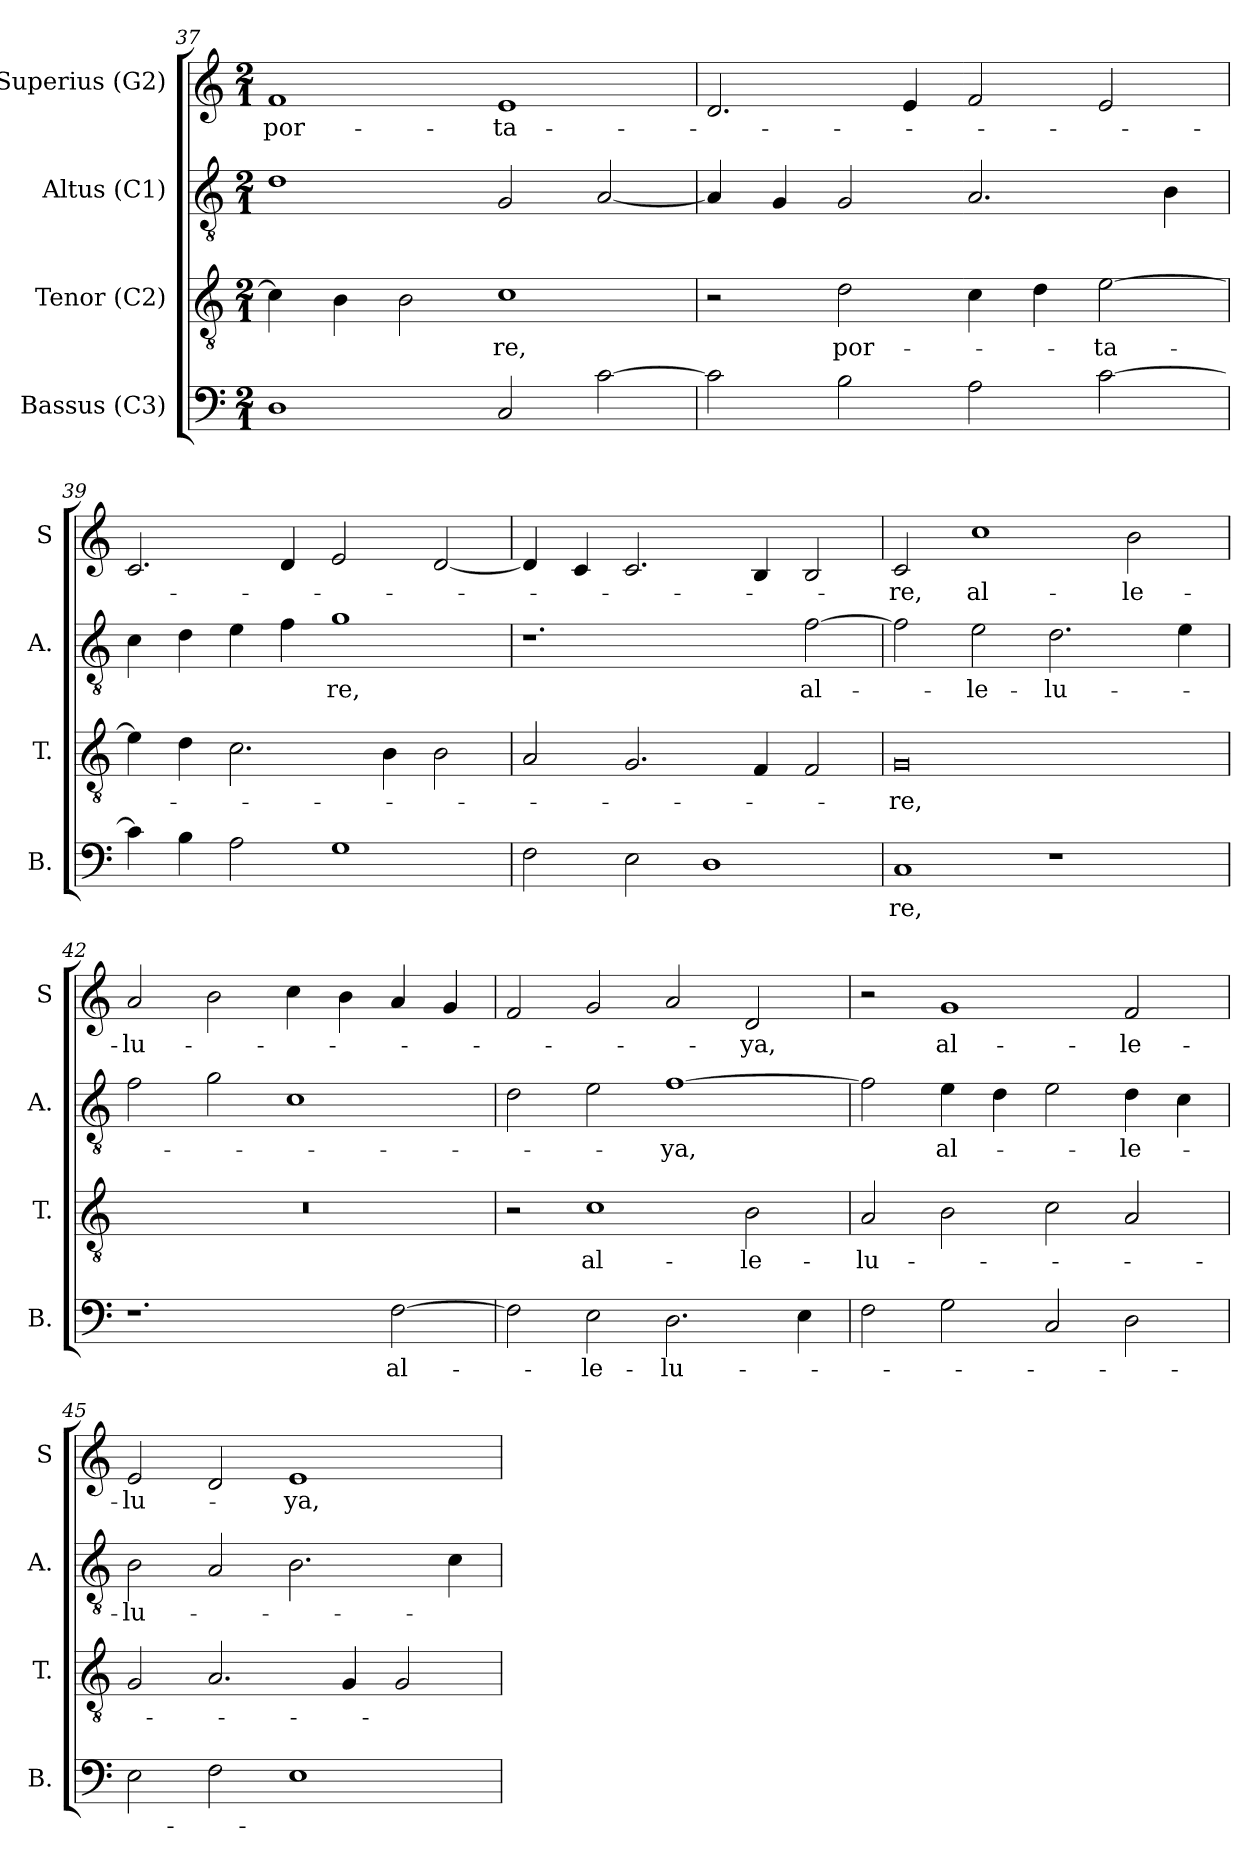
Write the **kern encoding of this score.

**kern	**text	**kern	**text	**kern	**text	**kern	**text
*part4	*part4	*part3	*part3	*part2	*part2	*part1	*part1
*staff4	*staff4	*staff3	*staff3	*staff2	*staff2	*staff1	*staff1
*I"Bassus (C3)	*	*I"Tenor (C2)	*	*I"Altus (C1)	*	*I"Superius (G2)	*
*I'B.	*	*I'T.	*	*I'A.	*	*I'S	*
*clefF4	*	*clefGv2	*	*clefGv2	*	*clefG2	*
*	*	*ITrd7c12	*	*ITrd7c12	*	*	*
*k[]	*	*k[]	*	*k[]	*	*k[]	*
*C:	*	*C:	*	*C:	*	*C:	*
*M2/1	*	*M2/1	*	*M2/1	*	*M2/1	*
=37	=37	=37	=37	=37	=37	=37	=37
!	!	!	!	!	!	!	!LO:LY:b
1D	.	4C\]	.	1D	.	1f	por-
.	.	4BB\	.	.	.	.	.
.	.	2BB\	.	.	.	.	.
!	!	!	!LO:LY:b	!	!	!	!LO:LY:b
2C/	.	1C	-re,	2GG/	.	1e	-ta-
[>2c\	.	.	.	[<2AA/	.	.	.
=38	=38	=38	=38	=38	=38	=38	=38
2c\]	.	2r	.	4AA/]	.	2.d/	.
.	.	.	.	4GG/	.	.	.
!	!	!	!LO:LY:b	!	!	!	!
2B\	.	2D\	por-	2GG/	.	.	.
.	.	.	.	.	.	4e/	.
2A\	.	4C\	.	2.AA/	.	2f/	.
.	.	4D\	.	.	.	.	.
!	!	!	!LO:LY:b	!	!	!	!
[>2c\	.	[>2E\	-ta-	.	.	2e/	.
.	.	.	.	4BB\	.	.	.
=39	=39	=39	=39	=39	=39	=39	=39
4c\]	.	4E\]	.	4C\	.	2.c/	.
4B\	.	4D\	.	4D\	.	.	.
2A\	.	2.C\	.	4E\	.	.	.
.	.	.	.	4F\	.	4d/	.
!	!	!	!	!	!LO:LY:b	!	!
1G	.	.	.	1G	-re,	2e/	.
.	.	4BB\	.	.	.	.	.
.	.	2BB\	.	.	.	[<2d/	.
=40	=40	=40	=40	=40	=40	=40	=40
2F\	.	2AA/	.	1.r	.	4d/]	.
.	.	.	.	.	.	4c/	.
2E\	.	2.GG/	.	.	.	2.c/	.
1D	.	.	.	.	.	.	.
.	.	4FF/	.	.	.	4B/	.
!	!	!	!	!	!LO:LY:b	!	!
.	.	2FF/	.	[>2F\	al-	2B/	.
!!LO:LB:g=z
=41	=41	=41	=41	=41	=41	=41	=41
!	!LO:LY:b	!	!LO:LY:b	!	!	!	!LO:LY:b
1C	-re,	0GG	-re,	2F\]	.	2c/	-re,
!	!	!	!	!	!LO:LY:b	!	!LO:LY:b
.	.	.	.	2E\	-le-	1cc	al-
!	!	!	!	!	!LO:LY:b	!	!
1r	.	.	.	2.D\	-lu-	.	.
!	!	!	!	!	!	!	!LO:LY:b
.	.	.	.	.	.	2b\	-le-
.	.	.	.	4E\	.	.	.
=42	=42	=42	=42	=42	=42	=42	=42
!	!	!LO:N:vis=1	!	!	!	!	!LO:LY:b
1.r	.	0r	.	2F\	.	2a/	-lu-
.	.	.	.	2G\	.	2b\	.
.	.	.	.	1C	.	4cc\	.
.	.	.	.	.	.	4b\	.
!	!LO:LY:b	!	!	!	!	!	!
[>2F\	al-	.	.	.	.	4a/	.
.	.	.	.	.	.	4g/	.
=43	=43	=43	=43	=43	=43	=43	=43
2F\]	.	2r	.	2D\	.	2f/	.
!	!LO:LY:b	!	!LO:LY:b	!	!	!	!
2E\	-le-	1C	al-	2E\	.	2g/	.
!	!LO:LY:b	!	!	!	!LO:LY:b	!	!
2.D\	-lu-	.	.	[>1F	-ya,	2a/	.
!	!	!	!LO:LY:b	!	!	!	!LO:LY:b
.	.	2BB\	-le-	.	.	2d/	-ya,
4E\	.	.	.	.	.	.	.
=44	=44	=44	=44	=44	=44	=44	=44
!	!	!	!LO:LY:b	!	!	!	!
2F\	.	2AA/	-lu-	2F\]	.	2r	.
!	!	!	!	!	!LO:LY:b	!	!LO:LY:b
2G\	.	2BB\	.	4E\	al-	1g	al-
.	.	.	.	4D\	.	.	.
2C/	.	2C\	.	2E\	.	.	.
!	!	!	!	!	!LO:LY:b	!	!LO:LY:b
2D\	.	2AA/	.	4D\	-le-	2f/	-le-
.	.	.	.	4C\	.	.	.
=45	=45	=45	=45	=45	=45	=45	=45
!	!	!	!	!	!LO:LY:b	!	!LO:LY:b
2E\	.	2GG/	.	2BB\	-lu-	2e/	-lu-
2F\	.	2.AA/	.	2AA/	.	2d/	.
!	!	!	!	!	!	!	!LO:LY:b
1E	.	.	.	2.BB\	.	1e	-ya,
.	.	4GG/	.	.	.	.	.
.	.	2GG/	.	.	.	.	.
.	.	.	.	4C\	.	.	.
=	=	=	=	=	=	=	=
*-	*-	*-	*-	*-	*-	*-	*-
